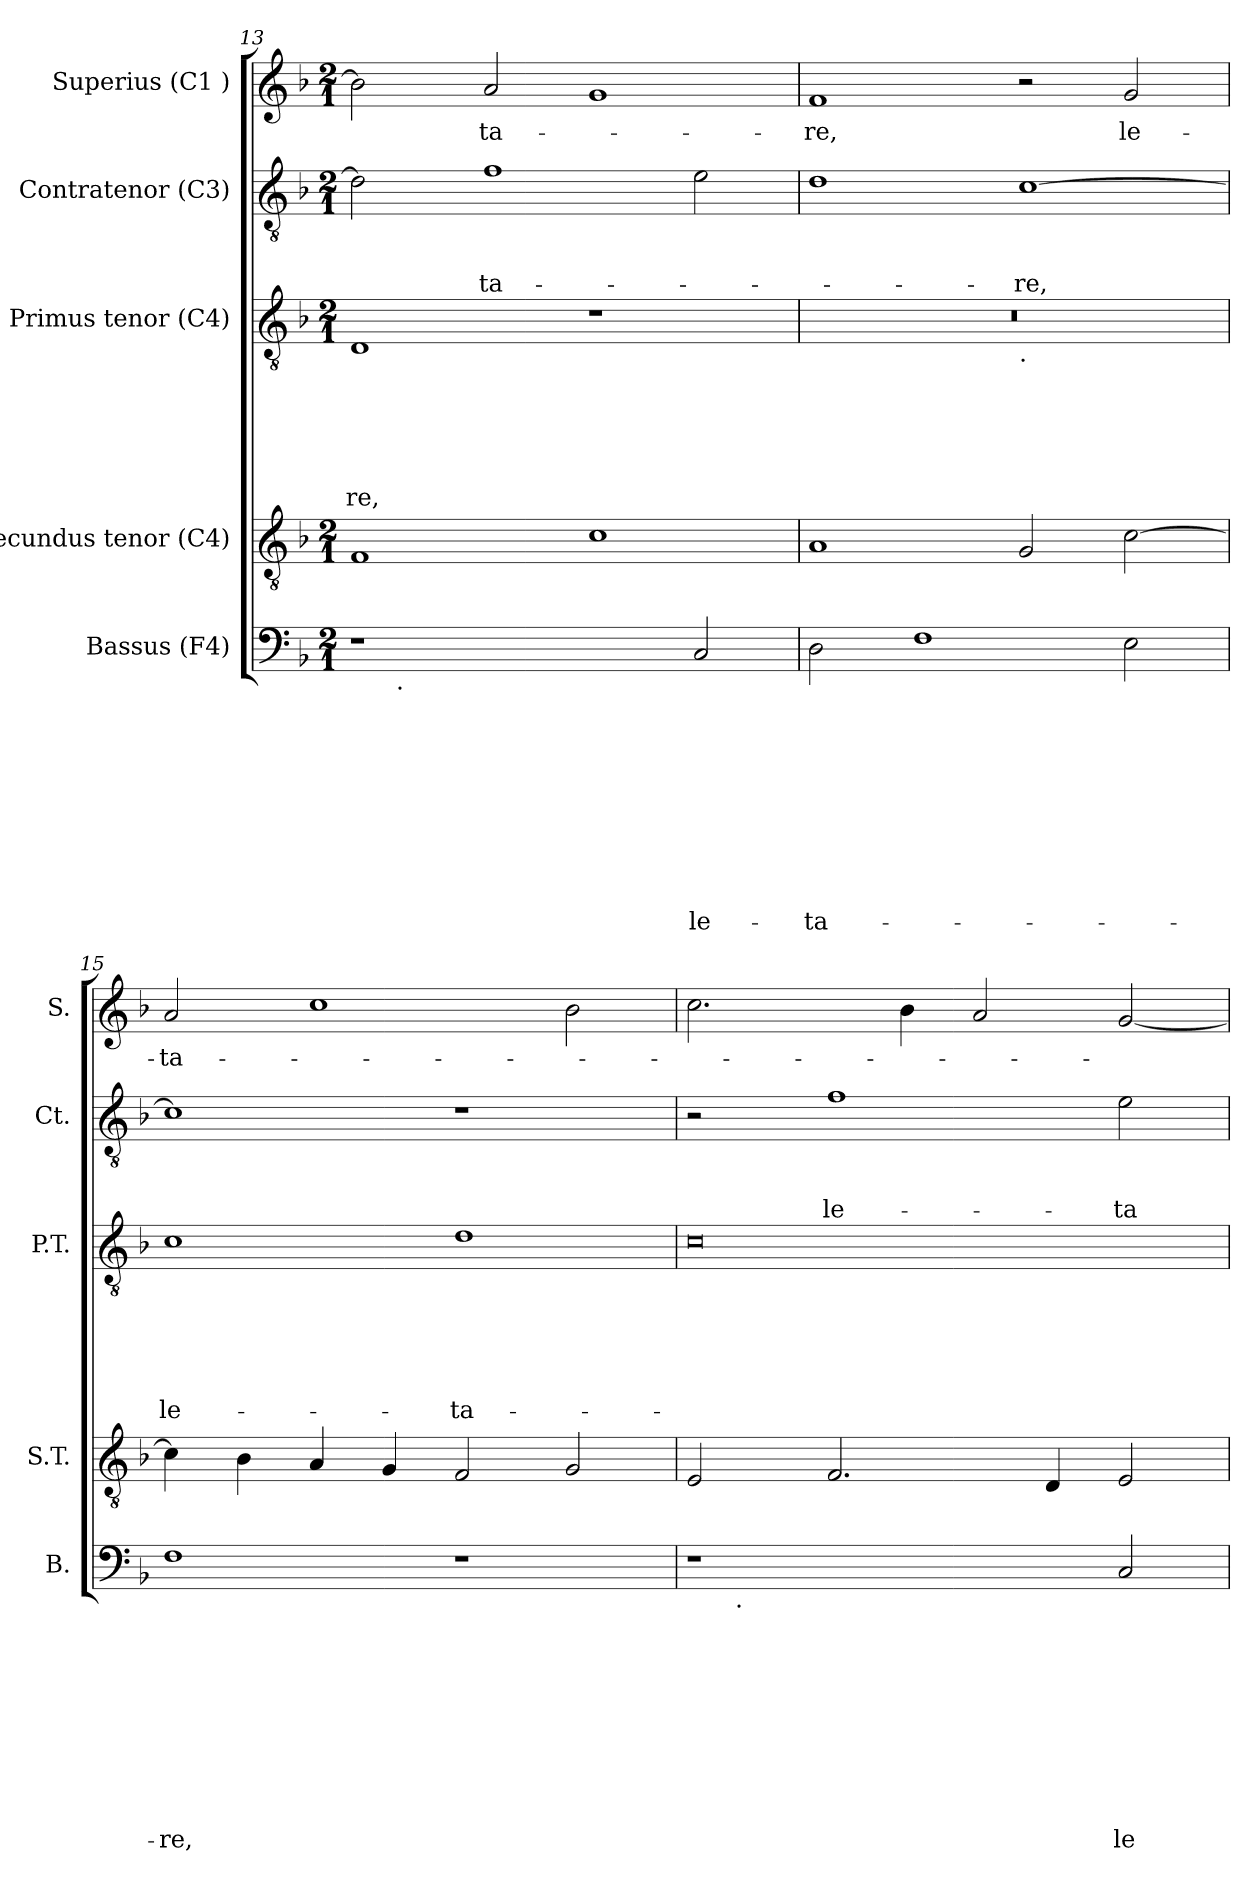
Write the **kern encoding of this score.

**kern	**text	**text	**text	**text	**text	**text	**text	**text	**text	**text	**kern	**kern	**text	**text	**text	**text	**text	**text	**kern	**text	**text	**text	**kern	**text
*part5	*part5	*part5	*part5	*part5	*part5	*part5	*part5	*part5	*part5	*part5	*part4	*part3	*part3	*part3	*part3	*part3	*part3	*part3	*part2	*part2	*part2	*part2	*part1	*part1
*staff5	*staff5	*staff5	*staff5	*staff5	*staff5	*staff5	*staff5	*staff5	*staff5	*staff5	*staff4	*staff3	*staff3	*staff3	*staff3	*staff3	*staff3	*staff3	*staff2	*staff2	*staff2	*staff2	*staff1	*staff1
*I"Bassus (F4)	*	*	*	*	*	*	*	*	*	*	*I"Secundus tenor (C4)	*I"Primus tenor (C4)	*	*	*	*	*	*	*I"Contratenor (C3)	*	*	*	*I"Superius (C1 )	*
*I'B.	*	*	*	*	*	*	*	*	*	*	*I'S.T.	*I'P.T.	*	*	*	*	*	*	*I'Ct.	*	*	*	*I'S.	*
!!LO:LB:g=z
*clefF4	*	*	*	*	*	*	*	*	*	*	*clefGv2	*clefGv2	*	*	*	*	*	*	*clefGv2	*	*	*	*clefG2	*
*k[b-]	*	*	*	*	*	*	*	*	*	*	*k[b-]	*k[b-]	*	*	*	*	*	*	*k[b-]	*	*	*	*k[b-]	*
*F:	*	*	*	*	*	*	*	*	*	*	*F:	*F:	*	*	*	*	*	*	*F:	*	*	*	*F:	*
*M2/1	*	*	*	*	*	*	*	*	*	*	*M2/1	*M2/1	*	*	*	*	*	*	*M2/1	*	*	*	*M2/1	*
=13	=13	=13	=13	=13	=13	=13	=13	=13	=13	=13	=13	=13	=13	=13	=13	=13	=13	=13	=13	=13	=13	=13	=13	=13
!	!	!	!	!	!	!	!	!	!	!	!	!	!	!	!	!	!	!LO:LY:b	!	!	!	!	!	!
*^	*	*	*	*	*	*	*	*	*	*	*	*	*	*	*	*	*	*	*	*	*	*	*	*
1r	8ryy	.	.	.	.	.	.	.	.	.	.	1F	1D	.	.	.	.	.	-re,	2d\]	.	.	.	2b-\]	.
!	!LO:TX:b:t=.	!	!	!	!	!	!	!	!	!	!	!	!	!	!	!	!	!	!	!	!	!	!	!	!
.	1...ryy	.	.	.	.	.	.	.	.	.	.	.	.	.	.	.	.	.	.	.	.	.	.	.	.
!	!	!	!	!	!	!	!	!	!	!	!	!	!	!	!	!	!	!	!	!	!	!	!LO:LY:b	!	!LO:LY:b
.	.	.	.	.	.	.	.	.	.	.	.	.	.	.	.	.	.	.	.	1f	.	.	-ta-	2a/	-ta-
2ryy	.	.	.	.	.	.	.	.	.	.	.	1c	1r	.	.	.	.	.	.	.	.	.	.	1g	.
!	!	!	!	!	!	!	!	!	!	!	!LO:LY:b	!	!	!	!	!	!	!	!	!	!	!	!	!	!
2C/	.	.	.	.	.	.	.	.	.	.	le-	.	.	.	.	.	.	.	.	2e\	.	.	.	.	.
=14	=14	=14	=14	=14	=14	=14	=14	=14	=14	=14	=14	=14	=14	=14	=14	=14	=14	=14	=14	=14	=14	=14	=14	=14	=14
!	!	!	!	!	!	!	!	!	!	!	!LO:LY:b	!	!	!	!	!	!	!	!	!	!	!	!	!	!LO:LY:b
*v	*v	*	*	*	*	*	*	*	*	*	*	*	*^	*	*	*	*	*	*	*	*	*	*	*	*
2D\	.	.	.	.	.	.	.	.	.	-ta-	1A	0r	1ryy	.	.	.	.	.	.	1d	.	.	.	1f	-re,
1F	.	.	.	.	.	.	.	.	.	.	.	.	.	.	.	.	.	.	.	.	.	.	.	.	.
!	!	!	!	!	!	!	!	!	!	!	!	!	!LO:TX:b:t=.	!	!	!	!	!	!	!	!	!	!	!	!
!	!	!	!	!	!	!	!	!	!	!	!	!	!	!	!	!	!	!	!	!	!	!	!LO:LY:b	!	!
.	.	.	.	.	.	.	.	.	.	.	2G/	.	1ryy	.	.	.	.	.	.	[>1c	.	.	-re,	2r	.
!	!	!	!	!	!	!	!	!	!	!	!	!	!	!	!	!	!	!	!	!	!	!	!	!	!LO:LY:b
2E\	.	.	.	.	.	.	.	.	.	.	[>2c\	.	.	.	.	.	.	.	.	.	.	.	.	2g/	le-
=15	=15	=15	=15	=15	=15	=15	=15	=15	=15	=15	=15	=15	=15	=15	=15	=15	=15	=15	=15	=15	=15	=15	=15	=15	=15
!	!	!	!	!	!	!	!	!	!	!LO:LY:b	!	!	!	!	!	!	!	!	!LO:LY:b	!	!	!	!	!	!LO:LY:b
*	*	*	*	*	*	*	*	*	*	*	*	*v	*v	*	*	*	*	*	*	*	*	*	*	*	*
1F	.	.	.	.	.	.	.	.	.	-re,	4c\]	1c	.	.	.	.	.	le-	1c]	.	.	.	2a/	-ta-
.	.	.	.	.	.	.	.	.	.	.	4B-\	.	.	.	.	.	.	.	.	.	.	.	.	.
.	.	.	.	.	.	.	.	.	.	.	4A/	.	.	.	.	.	.	.	.	.	.	.	1cc	.
.	.	.	.	.	.	.	.	.	.	.	4G/	.	.	.	.	.	.	.	.	.	.	.	.	.
!	!	!	!	!	!	!	!	!	!	!	!	!	!	!	!	!	!	!LO:LY:b	!	!	!	!	!	!
1r	.	.	.	.	.	.	.	.	.	.	2F/	1d	.	.	.	.	.	-ta-	1r	.	.	.	.	.
.	.	.	.	.	.	.	.	.	.	.	2G/	.	.	.	.	.	.	.	.	.	.	.	2b-\	.
=16	=16	=16	=16	=16	=16	=16	=16	=16	=16	=16	=16	=16	=16	=16	=16	=16	=16	=16	=16	=16	=16	=16	=16	=16
*^	*	*	*	*	*	*	*	*	*	*	*	*	*	*	*	*	*	*	*	*	*	*	*	*
1r	8ryy	.	.	.	.	.	.	.	.	.	.	2E/	0c	.	.	.	.	.	.	2r	.	.	.	2.cc\	.
!	!LO:TX:b:t=.	!	!	!	!	!	!	!	!	!	!	!	!	!	!	!	!	!	!	!	!	!	!	!	!
.	1...ryy	.	.	.	.	.	.	.	.	.	.	.	.	.	.	.	.	.	.	.	.	.	.	.	.
!	!	!	!	!	!	!	!	!	!	!	!	!	!	!	!	!	!	!	!	!	!	!	!LO:LY:b	!	!
.	.	.	.	.	.	.	.	.	.	.	.	2.F/	.	.	.	.	.	.	.	1f	.	.	le-	.	.
.	.	.	.	.	.	.	.	.	.	.	.	.	.	.	.	.	.	.	.	.	.	.	.	4b-\	.
2ryy	.	.	.	.	.	.	.	.	.	.	.	.	.	.	.	.	.	.	.	.	.	.	.	2a/	.
.	.	.	.	.	.	.	.	.	.	.	.	4D/	.	.	.	.	.	.	.	.	.	.	.	.	.
!	!	!	!	!	!	!	!	!	!	!	!LO:LY:b	!	!	!	!	!	!	!	!	!	!	!	!LO:LY:b	!	!
2C/	.	.	.	.	.	.	.	.	.	.	le-	2E/	.	.	.	.	.	.	.	2e\	.	.	-ta-	[<2g/	.
*v	*v	*	*	*	*	*	*	*	*	*	*	*	*	*	*	*	*	*	*	*	*	*	*	*	*
=	=	=	=	=	=	=	=	=	=	=	=	=	=	=	=	=	=	=	=	=	=	=	=	=
*-	*-	*-	*-	*-	*-	*-	*-	*-	*-	*-	*-	*-	*-	*-	*-	*-	*-	*-	*-	*-	*-	*-	*-	*-
